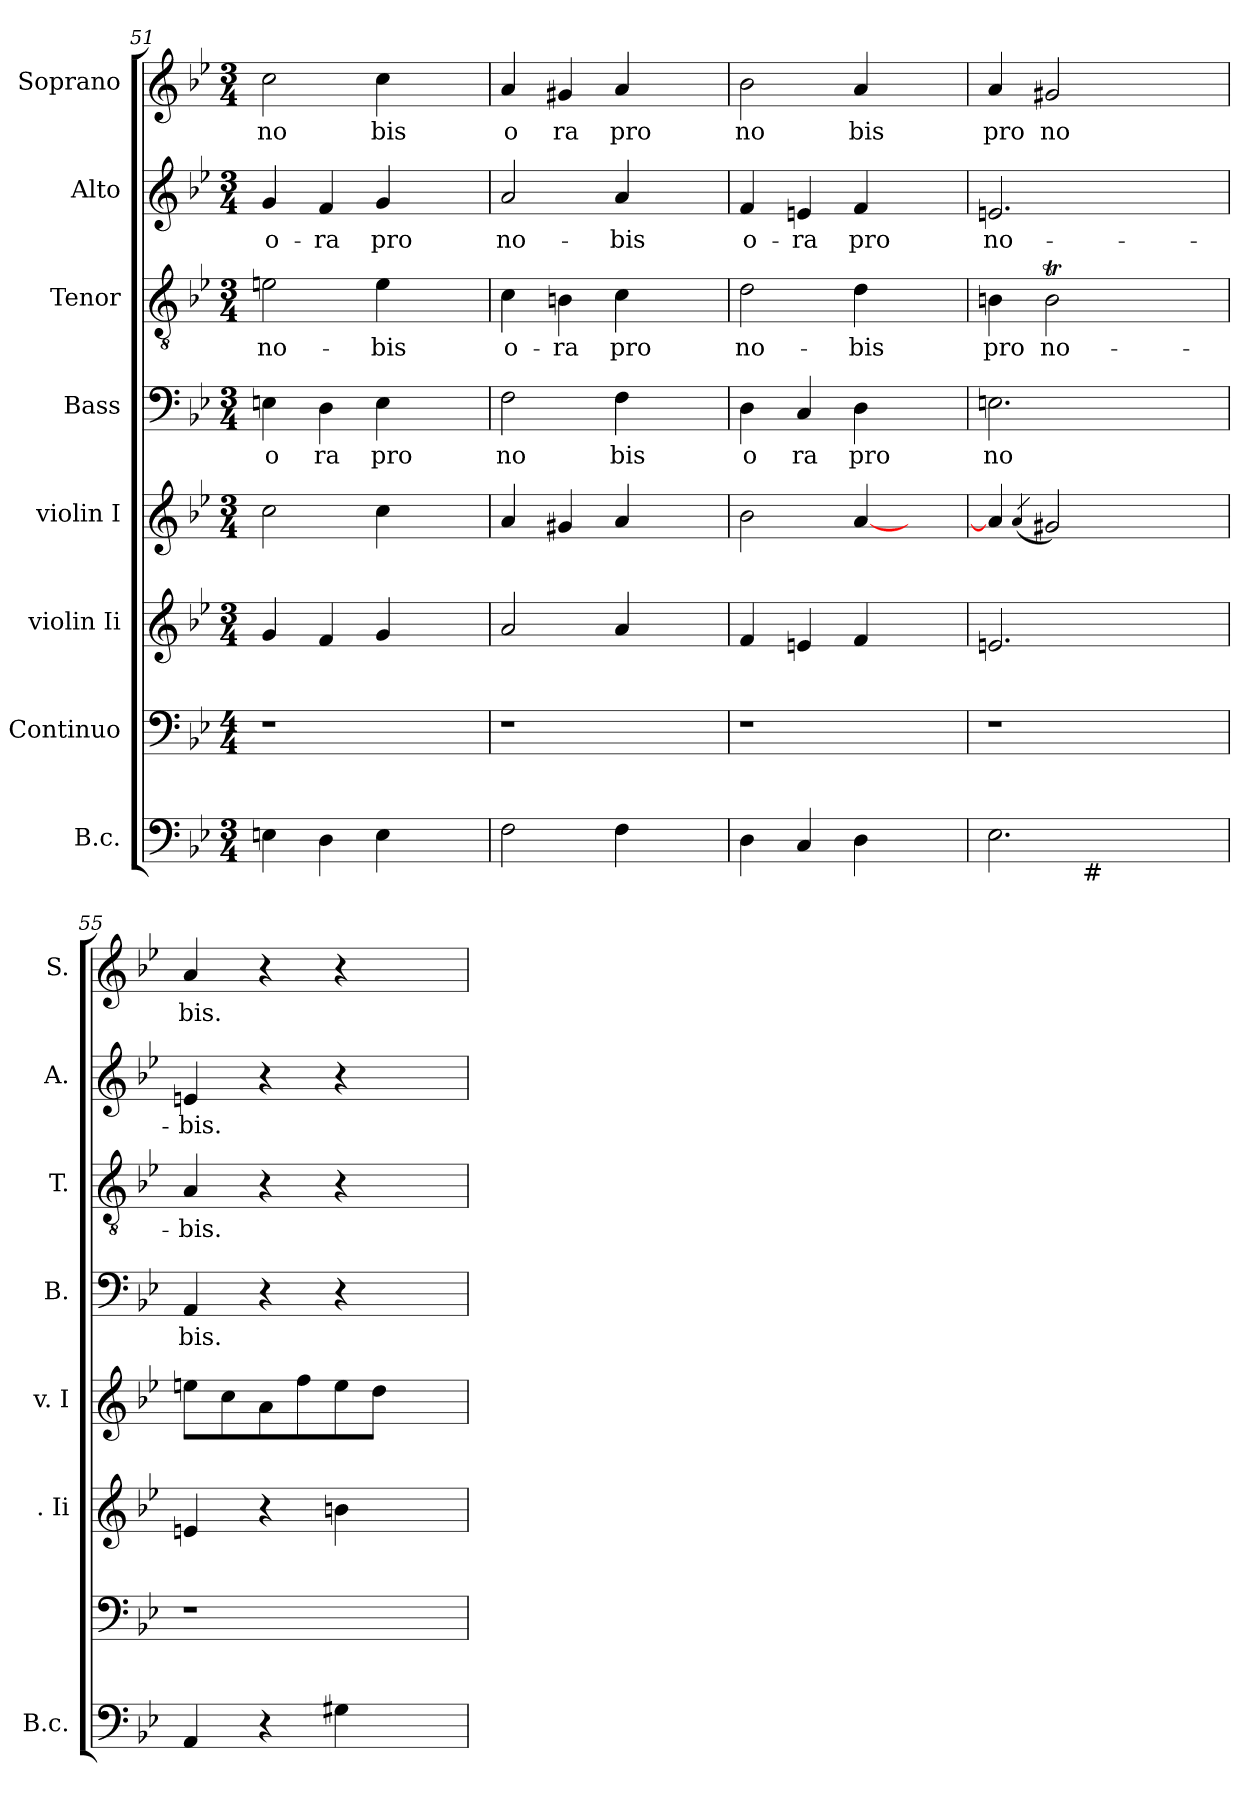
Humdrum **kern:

**kern	**kern	**kern	**kern	**kern	**text	**kern	**text	**kern	**text	**kern	**text
*part8	*part7	*part6	*part5	*part4	*part4	*part3	*part3	*part2	*part2	*part1	*part1
*staff8	*staff7	*staff6	*staff5	*staff4	*staff4	*staff3	*staff3	*staff2	*staff2	*staff1	*staff1
*I"B.c.	*I"Continuo	*I"violin Ii	*I"violin I	*I"Bass	*	*I"Tenor	*	*I"Alto	*	*I"Soprano	*
*I'B.c.	*	*I'. Ii	*I'v. I	*I'B.	*	*I'T.	*	*I'A.	*	*I'S.	*
*clefF4	*clefF4	*clefG2	*clefG2	*clefF4	*	*clefGv2	*	*clefG2	*	*clefG2	*
*k[b-e-]	*k[b-e-]	*k[b-e-]	*k[b-e-]	*k[b-e-]	*	*k[b-e-]	*	*k[b-e-]	*	*k[b-e-]	*
*B-:	*B-:	*B-:	*B-:	*B-:	*	*B-:	*	*B-:	*	*B-:	*
*M3/4	*M4/4	*M3/4	*M3/4	*M3/4	*	*M3/4	*	*M3/4	*	*M3/4	*
=51	=51	=51	=51	=51	=51	=51	=51	=51	=51	=51	=51
!	!	!	!	!	!LO:LY:b:cj	!	!LO:LY:b:cj	!	!LO:LY:b:cj	!	!LO:LY:b:cj
4En<\	1r	4g/	2cc\	4En\	o	2en\	no-	4g/	o-	2cc\	no
!	!	!	!	!	!LO:LY:b:cj	!	!	!	!LO:LY:b:cj	!	!
4D\	.	4f/	.	4D\	ra	.	.	4f/	-ra	.	.
!	!	!	!	!	!LO:LY:b:cj	!	!LO:LY:b:cj	!	!LO:LY:b:cj	!	!LO:LY:b:cj
4E<\	.	4g/	4cc\	4E\	pro	4e\	-bis	4g/	pro	4cc\	bis
4ryy	.	4ryy	4ryy	4ryy	.	4ryy	.	4ryy	.	4ryy	.
=52	=52	=52	=52	=52	=52	=52	=52	=52	=52	=52	=52
!	!	!	!	!	!LO:LY:b:cj	!	!LO:LY:b:cj	!	!LO:LY:b:cj	!	!LO:LY:b:cj
2F<\	1r	2a/	4a/	2F\	no	4c\	o-	2a/	no-	4a/	o
!	!	!	!	!	!	!	!LO:LY:b:cj	!	!	!	!LO:LY:b:cj
.	.	.	4g#X/	.	.	4Bn\	-ra	.	.	4g#X/	ra
!	!	!	!	!	!LO:LY:b:cj	!	!LO:LY:b:cj	!	!LO:LY:b:cj	!	!LO:LY:b:cj
4F\	.	4a/	4a/	4F\	bis	4c\	pro	4a/	-bis	4a/	pro
4ryy	.	4ryy	4ryy	4ryy	.	4ryy	.	4ryy	.	4ryy	.
=53	=53	=53	=53	=53	=53	=53	=53	=53	=53	=53	=53
!	!	!	!	!	!LO:LY:b:cj	!	!LO:LY:b:cj	!	!LO:LY:b:cj	!	!LO:LY:b:cj
4D<\	1r	4f/	2b-\	4D\	o	2d\	no-	4f/	o-	2b-\	no
!	!	!	!	!	!LO:LY:b:cj	!	!	!	!LO:LY:b:cj	!	!
4C/	.	4en/	.	4C/	ra	.	.	4en/	-ra	.	.
!	!	!	!	!	!LO:LY:b:cj	!	!LO:LY:b:cj	!	!LO:LY:b:cj	!	!LO:LY:b:cj
4D<\	.	4f/	[<4a/	4D\	pro	4d\	-bis	4f/	pro	4a/	bis
4ryy	.	4ryy	4ryy	4ryy	.	4ryy	.	4ryy	.	4ryy	.
=54	=54	=54	=54	=54	=54	=54	=54	=54	=54	=54	=54
!	!	!	!	!	!LO:LY:b:cj	!	!LO:LY:b:cj	!	!LO:LY:b:cj	!	!LO:LY:b:cj
*^	*	*	*	*	*	*	*	*	*	*	*
2.E-<\	4.ryy	1r	2.en/	4a/]	2.En\	no	4Bn\	pro	2.en/	no-	4a/	pro
.	.	.	.	(<4qa/	.	.	.	.	.	.	.	.
!	!	!	!	!	!	!	!	!LO:LY:b:cj	!	!	!	!LO:LY:b:cj
.	.	.	.	2g#X/)	.	.	2Bt\	no-	.	.	2g#X/	no
!	!LO:TX:b:t=#	!	!	!	!	!	!	!	!	!	!	!
.	2ryy	.	.	.	.	.	.	.	.	.	.	.
4ryy	.	.	4ryy	4ryy	4ryy	.	4ryy	.	4ryy	.	4ryy	.
.	8ryy	.	.	.	.	.	.	.	.	.	.	.
=55	=55	=55	=55	=55	=55	=55	=55	=55	=55	=55	=55	=55
!	!	!	!	!	!	!LO:LY:b:cj	!	!LO:LY:b:cj	!	!LO:LY:b:cj	!	!LO:LY:b:cj
*v	*v	*	*	*	*	*	*	*	*	*	*	*
4AA/	1r	4en/	8een\L	4AA/	bis.	4A/	-bis.	4en/	-bis.	4a/	bis.
.	.	.	8cc\	.	.	.	.	.	.	.	.
4r	.	4r	8a\	4r	.	4r	.	4r	.	4r	.
.	.	.	8ff\	.	.	.	.	.	.	.	.
4G#X\	.	4bn\	8ee\	4r	.	4r	.	4r	.	4r	.
.	.	.	8dd\J	.	.	.	.	.	.	.	.
4ryy	.	4ryy	4ryy	4ryy	.	4ryy	.	4ryy	.	4ryy	.
=	=	=	=	=	=	=	=	=	=	=	=
*-	*-	*-	*-	*-	*-	*-	*-	*-	*-	*-	*-
